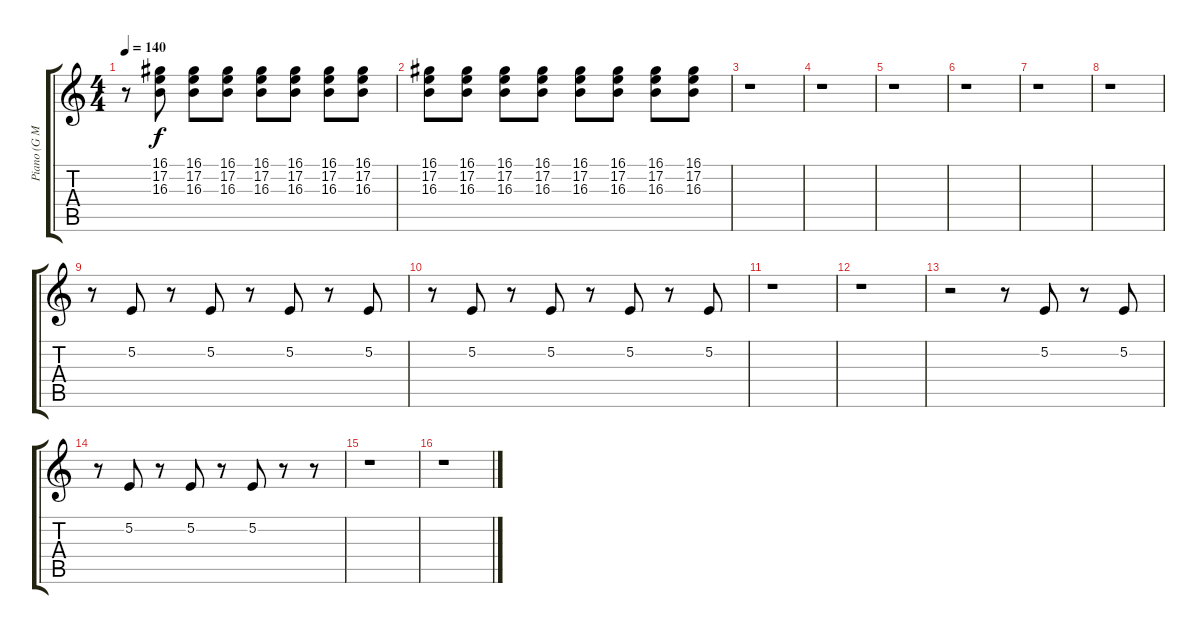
\track ("Piano (G Martin)" "Piano (G M") {instrument brightacousticpiano}
\staff {score tabs}
\tuning (E4 B3 G3 D3 A2 E2) {hide}
\ts (4 4)
\tempo 140
\clef g2
\ks c
r.8{dy f volume 14 balance 12 instrument brightacousticpiano} (16.1 17.2 16.3).8 (16.1 17.2 16.3).8 (16.1 17.2 16.3).8 (16.1 17.2 16.3).8 (16.1 17.2 16.3).8 (16.1 17.2 16.3).8 (16.1 17.2 16.3).8 |
(16.1 17.2 16.3).8 (16.1 17.2 16.3).8 (16.1 17.2 16.3).8 (16.1 17.2 16.3).8 (16.1 17.2 16.3).8 (16.1 17.2 16.3).8 (16.1 17.2 16.3).8 (16.1 17.2 16.3).8 |
r.1 |
r.1 |
r.1 |
r.1 |
r.1 |
r.1 |
r.8 5.2.8 r.8 5.2.8 r.8 5.2.8 r.8 5.2.8 |
r.8 5.2.8 r.8 5.2.8 r.8 5.2.8 r.8 5.2.8 |
r.1 |
r.1 |
r.2 r.8 5.2.8 r.8 5.2.8 |
r.8 5.2.8 r.8 5.2.8 r.8 5.2.8 r.8 r.8 |
r.1 |
r.1
